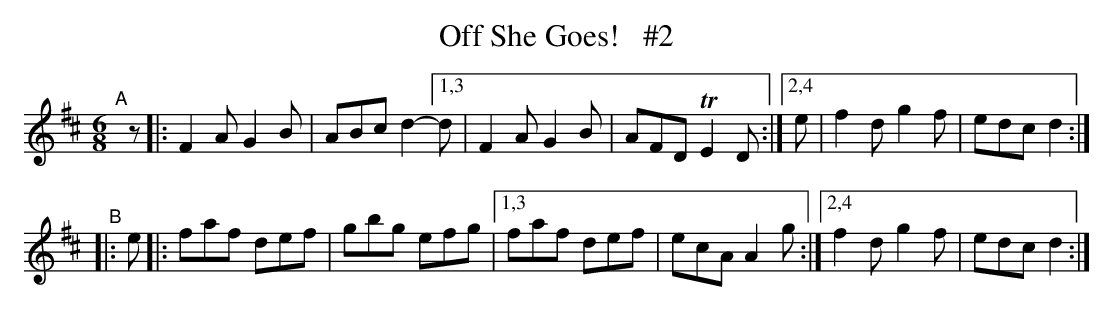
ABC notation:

X:1
T: Off She Goes!   #2
M: 6/8
L: 1/8
K: D
"^A"[|] z \
|: F2A G2B | ABc d2- [1,3 d | F2A G2B | AFD TE2D \
                   :|[2,4 e | f2d g2f | edc d2 :|
"^B"|: e \
|: faf def | gbg efg |[1,3 faf def | ecA A2g \
                    :|[2,4 f2d g2f | edc d2 :|
